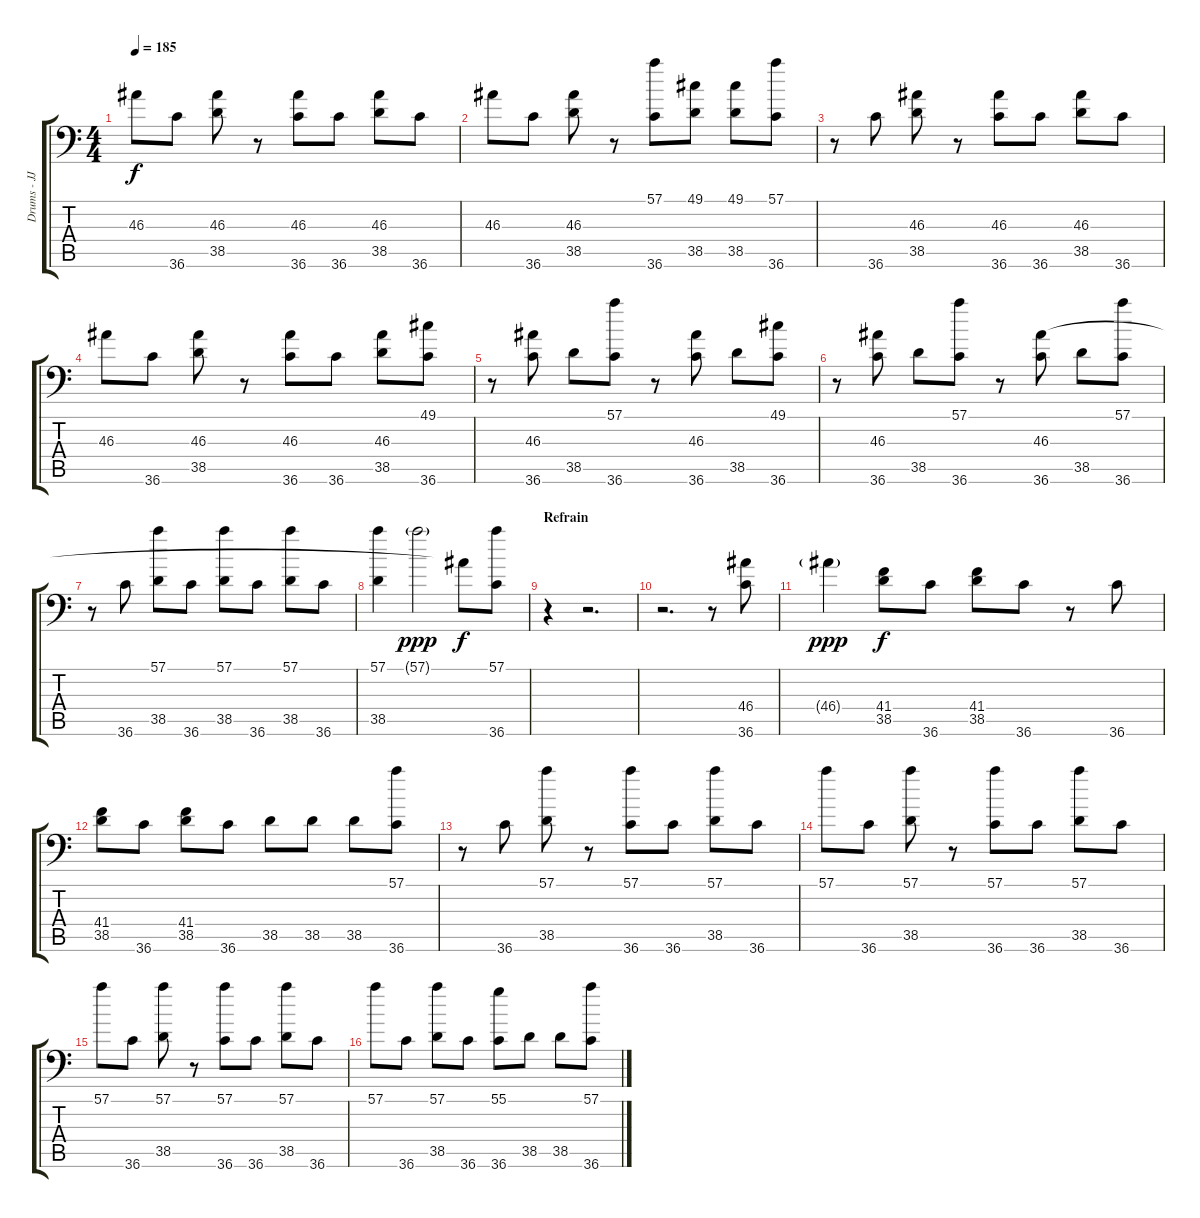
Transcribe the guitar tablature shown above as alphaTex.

\track ("Drums - JJ" "Drums - JJ") {instrument acousticgrandpiano}
\staff {score tabs}
\tuning (C-1 C-1 C-1 C-1 C-1 C-1) {hide}
\ts (4 4)
\tempo 185
\clef f4
\ks c
46.3.8{dy f} 36.6.8 (46.3 38.5).8 r.8 (46.3 36.6).8 36.6.8 (46.3 38.5).8 36.6.8 |
46.3.8 36.6.8 (46.3 38.5).8 r.8 (57.1 36.6).8 (49.1 38.5).8 (49.1 38.5).8 (57.1 36.6).8 |
r.8 36.6.8 (46.3 38.5).8 r.8 (46.3 36.6).8 36.6.8 (46.3 38.5).8 36.6.8 |
46.3.8 36.6.8 (46.3 38.5).8 r.8 (46.3 36.6).8 36.6.8 (46.3 38.5).8 (49.1 36.6).8 |
r.8 (46.3 36.6).8 38.5.8 (57.1 36.6).8 r.8 (46.3 36.6).8 38.5.8 (49.1 36.6).8 |
r.8 (46.3 36.6).8 38.5.8 (57.1 36.6).8 r.8 (46.3 36.6).8 38.5.8 (57.1 36.6).8 |
r.8 36.6.8 (57.1 38.5).8 36.6.8 (57.1 38.5).8 36.6.8 (57.1 38.5).8 36.6.8 |
(57.1 38.5).4 57.1{g}.2{dy ppp} 46.3{t}.8{dy f} (57.1 36.6).8 |
\section ("" "Refrain")
r.4 r.2{d} |
r.2{d} r.8 (46.4 36.6).8 |
46.4{g}.4{dy ppp} (41.4 38.5).8{dy f} 36.6.8 (41.4 38.5).8 36.6.8 r.8 36.6.8 |
(41.4 38.5).8 36.6.8 (41.4 38.5).8 36.6.8 38.5.8 38.5.8 38.5.8 (57.1 36.6).8 |
r.8 36.6.8 (57.1 38.5).8 r.8 (57.1 36.6).8 36.6.8 (57.1 38.5).8 36.6.8 |
57.1.8 36.6.8 (57.1 38.5).8 r.8 (57.1 36.6).8 36.6.8 (57.1 38.5).8 36.6.8 |
57.1.8 36.6.8 (57.1 38.5).8 r.8 (57.1 36.6).8 36.6.8 (57.1 38.5).8 36.6.8 |
57.1.8 36.6.8 (57.1 38.5).8 36.6.8 (55.1 36.6).8 38.5.8 38.5.8 (57.1 36.6).8
